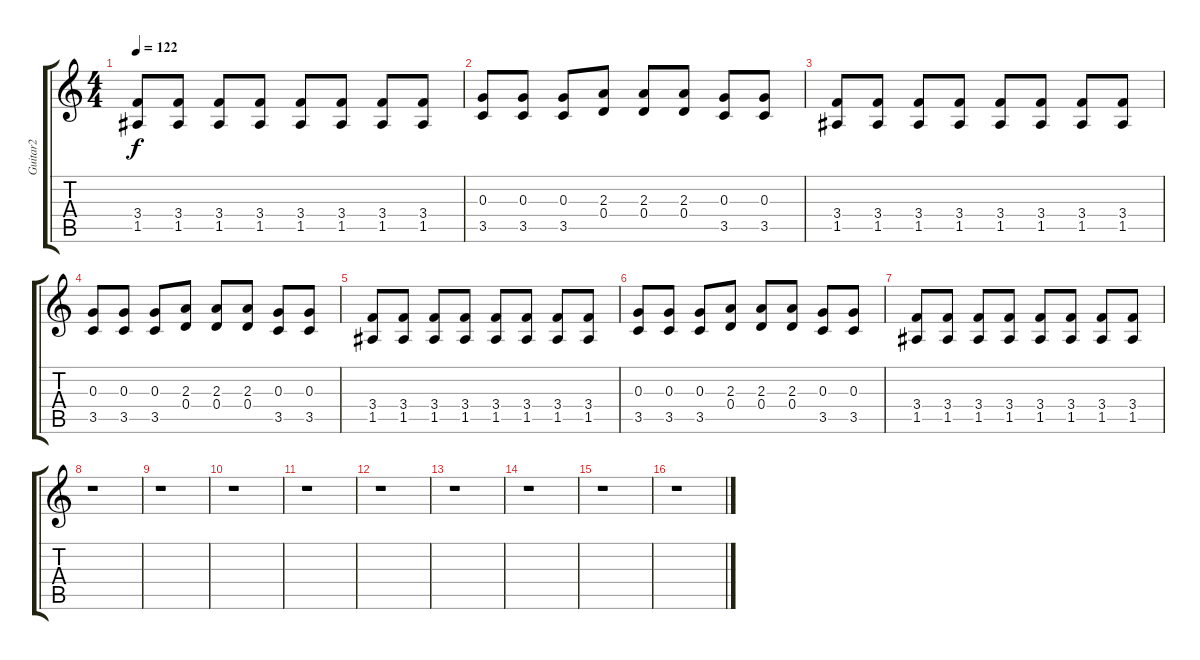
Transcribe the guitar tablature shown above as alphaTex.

\track ("Guitar2" "Guitar2") {instrument distortionguitar}
\staff {score tabs}
\tuning (E4 B3 G3 D3 A2 E2) {hide}
\ts (4 4)
\tempo 122
\clef g2
\ks c
(3.4 1.5).8{dy f instrument distortionguitar} (3.4 1.5).8 (3.4 1.5).8 (3.4 1.5).8 (3.4 1.5).8 (3.4 1.5).8 (3.4 1.5).8 (3.4 1.5).8 |
(0.3 3.5).8 (0.3 3.5).8 (0.3 3.5).8 (2.3 0.4).8 (2.3 0.4).8 (2.3 0.4).8 (0.3 3.5).8 (0.3 3.5).8 |
(3.4 1.5).8 (3.4 1.5).8 (3.4 1.5).8 (3.4 1.5).8 (3.4 1.5).8 (3.4 1.5).8 (3.4 1.5).8 (3.4 1.5).8 |
(0.3 3.5).8 (0.3 3.5).8 (0.3 3.5).8 (2.3 0.4).8 (2.3 0.4).8 (2.3 0.4).8 (0.3 3.5).8 (0.3 3.5).8 |
(3.4 1.5).8 (3.4 1.5).8 (3.4 1.5).8 (3.4 1.5).8 (3.4 1.5).8 (3.4 1.5).8 (3.4 1.5).8 (3.4 1.5).8 |
(0.3 3.5).8 (0.3 3.5).8 (0.3 3.5).8 (2.3 0.4).8 (2.3 0.4).8 (2.3 0.4).8 (0.3 3.5).8 (0.3 3.5).8 |
(3.4 1.5).8 (3.4 1.5).8 (3.4 1.5).8 (3.4 1.5).8 (3.4 1.5).8 (3.4 1.5).8 (3.4 1.5).8 (3.4 1.5).8 |
r.1 |
r.1 |
r.1 |
r.1 |
r.1 |
r.1 |
r.1 |
r.1 |
r.1
